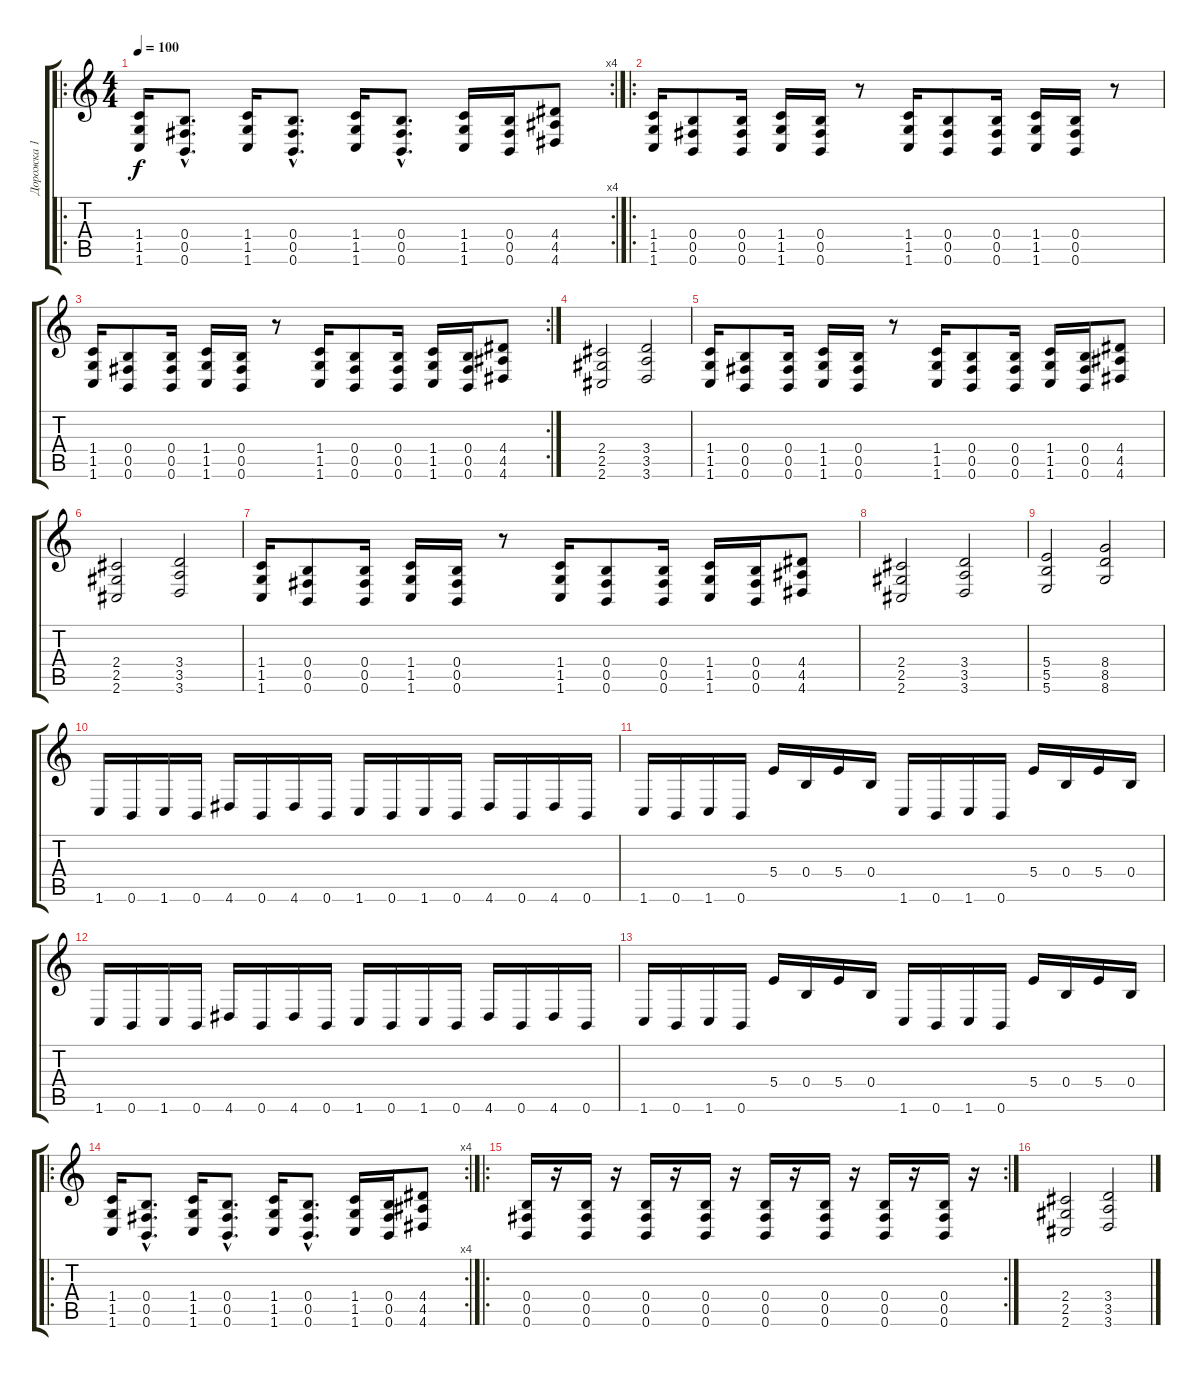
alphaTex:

\track ("Дорожка 1" "Дорожка 1") {instrument distortionguitar}
\staff {score tabs}
\tuning (Db4 Ab3 E3 B2 Gb2 B1) {hide}
\ro
\rc 4
\ts (4 4)
\tempo 100
\clef g2
\ks c
(1.4 1.5 1.6).16{dy f instrument distortionguitar} (0.4{hac} 0.5{hac} 0.6{hac}).8{d} (1.4 1.5 1.6).16 (0.4{hac} 0.5{hac} 0.6{hac}).8{d} (1.4 1.5 1.6).16 (0.4{hac} 0.5{hac} 0.6{hac}).8{d} (1.4 1.5 1.6).16 (0.4 0.5 0.6).16 (4.4 4.5 4.6).8 |
\ro
(1.4 1.5 1.6).16 (0.4 0.5 0.6).8 (0.4 0.5 0.6).16 (1.4 1.5 1.6).16 (0.4 0.5 0.6).16 r.8 (1.4 1.5 1.6).16 (0.4 0.5 0.6).8 (0.4 0.5 0.6).16 (1.4 1.5 1.6).16 (0.4 0.5 0.6).16 r.8 |
\rc 2
(1.4 1.5 1.6).16 (0.4 0.5 0.6).8 (0.4 0.5 0.6).16 (1.4 1.5 1.6).16 (0.4 0.5 0.6).16 r.8 (1.4 1.5 1.6).16 (0.4 0.5 0.6).8 (0.4 0.5 0.6).16 (1.4 1.5 1.6).16 (0.4 0.5 0.6).16 (4.4 4.5 4.6).8 |
(2.4 2.5 2.6).2 (3.4 3.5 3.6).2 |
(1.4 1.5 1.6).16 (0.4 0.5 0.6).8 (0.4 0.5 0.6).16 (1.4 1.5 1.6).16 (0.4 0.5 0.6).16 r.8 (1.4 1.5 1.6).16 (0.4 0.5 0.6).8 (0.4 0.5 0.6).16 (1.4 1.5 1.6).16 (0.4 0.5 0.6).16 (4.4 4.5 4.6).8 |
(2.4 2.5 2.6).2 (3.4 3.5 3.6).2 |
(1.4 1.5 1.6).16 (0.4 0.5 0.6).8 (0.4 0.5 0.6).16 (1.4 1.5 1.6).16 (0.4 0.5 0.6).16 r.8 (1.4 1.5 1.6).16 (0.4 0.5 0.6).8 (0.4 0.5 0.6).16 (1.4 1.5 1.6).16 (0.4 0.5 0.6).16 (4.4 4.5 4.6).8 |
(2.4 2.5 2.6).2 (3.4 3.5 3.6).2 |
(5.4 5.5 5.6).2 (8.4 8.5 8.6).2 |
1.6.16 0.6.16 1.6.16 0.6.16 4.6.16 0.6.16 4.6.16 0.6.16 1.6.16 0.6.16 1.6.16 0.6.16 4.6.16 0.6.16 4.6.16 0.6.16 |
1.6.16 0.6.16 1.6.16 0.6.16 5.4.16 0.4.16 5.4.16 0.4.16 1.6.16 0.6.16 1.6.16 0.6.16 5.4.16 0.4.16 5.4.16 0.4.16 |
1.6.16 0.6.16 1.6.16 0.6.16 4.6.16 0.6.16 4.6.16 0.6.16 1.6.16 0.6.16 1.6.16 0.6.16 4.6.16 0.6.16 4.6.16 0.6.16 |
1.6.16 0.6.16 1.6.16 0.6.16 5.4.16 0.4.16 5.4.16 0.4.16 1.6.16 0.6.16 1.6.16 0.6.16 5.4.16 0.4.16 5.4.16 0.4.16 |
\ro
\rc 4
(1.4 1.5 1.6).16 (0.4{hac} 0.5{hac} 0.6{hac}).8{d} (1.4 1.5 1.6).16 (0.4{hac} 0.5{hac} 0.6{hac}).8{d} (1.4 1.5 1.6).16 (0.4{hac} 0.5{hac} 0.6{hac}).8{d} (1.4 1.5 1.6).16 (0.4 0.5 0.6).16 (4.4 4.5 4.6).8 |
\ro
\rc 2
(0.4 0.5 0.6).16 r.16 (0.4 0.5 0.6).16 r.16 (0.4 0.5 0.6).16 r.16 (0.4 0.5 0.6).16 r.16 (0.4 0.5 0.6).16 r.16 (0.4 0.5 0.6).16 r.16 (0.4 0.5 0.6).16 r.16 (0.4 0.5 0.6).16 r.16 |
(2.4 2.5 2.6).2 (3.4 3.5 3.6).2
